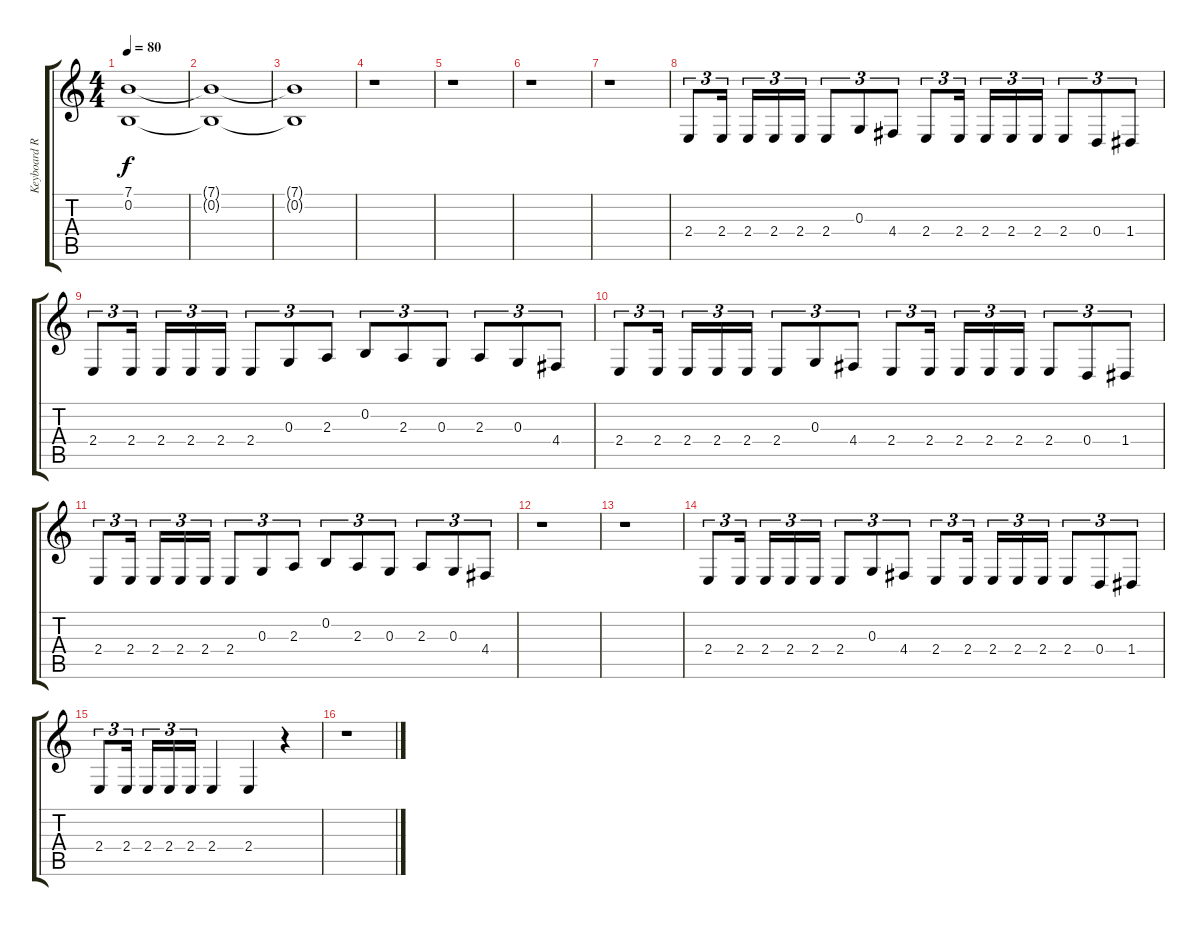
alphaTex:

\track ("Keyboard Right" "Keyboard R") {instrument churchorgan}
\staff {score tabs}
\tuning (E4 B3 G3 D3 A2 E2) {hide}
\ts (4 4)
\tempo 80
\clef g2
\ks c
(7.1{t} 0.2{t}).1{dy f} |
(7.1{t} 0.2{t}).1 |
(7.1{t} 0.2{t}).1 |
r.1 |
r.1 |
r.1 |
r.1 |
2.4.8{tu (3 2)} 2.4.16{tu (3 2)} 2.4.16{tu (3 2)} 2.4.16{tu (3 2)} 2.4.16{tu (3 2)} 2.4.8{tu (3 2)} 0.3.8{tu (3 2)} 4.4.8{tu (3 2)} 2.4.8{tu (3 2)} 2.4.16{tu (3 2)} 2.4.16{tu (3 2)} 2.4.16{tu (3 2)} 2.4.16{tu (3 2)} 2.4.8{tu (3 2)} 0.4.8{tu (3 2)} 1.4.8{tu (3 2)} |
2.4.8{tu (3 2)} 2.4.16{tu (3 2)} 2.4.16{tu (3 2)} 2.4.16{tu (3 2)} 2.4.16{tu (3 2)} 2.4.8{tu (3 2)} 0.3.8{tu (3 2)} 2.3.8{tu (3 2)} 0.2.8{tu (3 2)} 2.3.8{tu (3 2)} 0.3.8{tu (3 2)} 2.3.8{tu (3 2)} 0.3.8{tu (3 2)} 4.4.8{tu (3 2)} |
2.4.8{tu (3 2)} 2.4.16{tu (3 2)} 2.4.16{tu (3 2)} 2.4.16{tu (3 2)} 2.4.16{tu (3 2)} 2.4.8{tu (3 2)} 0.3.8{tu (3 2)} 4.4.8{tu (3 2)} 2.4.8{tu (3 2)} 2.4.16{tu (3 2)} 2.4.16{tu (3 2)} 2.4.16{tu (3 2)} 2.4.16{tu (3 2)} 2.4.8{tu (3 2)} 0.4.8{tu (3 2)} 1.4.8{tu (3 2)} |
2.4.8{tu (3 2)} 2.4.16{tu (3 2)} 2.4.16{tu (3 2)} 2.4.16{tu (3 2)} 2.4.16{tu (3 2)} 2.4.8{tu (3 2)} 0.3.8{tu (3 2)} 2.3.8{tu (3 2)} 0.2.8{tu (3 2)} 2.3.8{tu (3 2)} 0.3.8{tu (3 2)} 2.3.8{tu (3 2)} 0.3.8{tu (3 2)} 4.4.8{tu (3 2)} |
r.1 |
r.1 |
2.4.8{tu (3 2)} 2.4.16{tu (3 2)} 2.4.16{tu (3 2)} 2.4.16{tu (3 2)} 2.4.16{tu (3 2)} 2.4.8{tu (3 2)} 0.3.8{tu (3 2)} 4.4.8{tu (3 2)} 2.4.8{tu (3 2)} 2.4.16{tu (3 2)} 2.4.16{tu (3 2)} 2.4.16{tu (3 2)} 2.4.16{tu (3 2)} 2.4.8{tu (3 2)} 0.4.8{tu (3 2)} 1.4.8{tu (3 2)} |
2.4.8{tu (3 2)} 2.4.16{tu (3 2)} 2.4.16{tu (3 2)} 2.4.16{tu (3 2)} 2.4.16{tu (3 2)} 2.4.4 2.4.4 r.4 |
r.1
